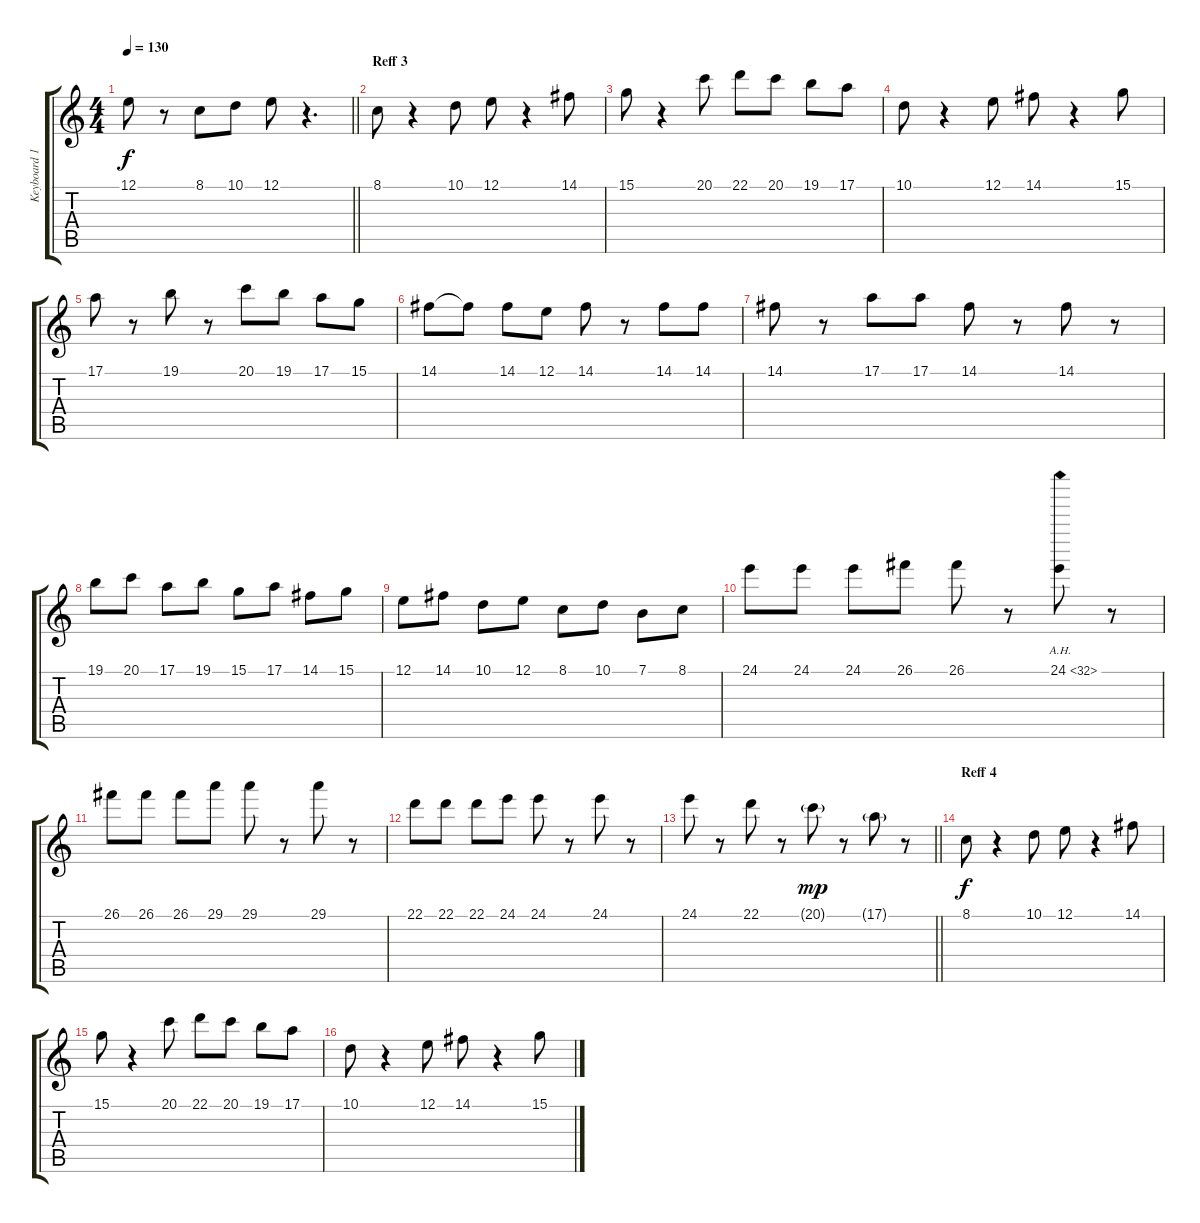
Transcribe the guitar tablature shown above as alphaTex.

\track ("Keyboard 1" "Keyboard 1") {instrument accordion}
\staff {score tabs}
\tuning (E4 B3 G3 D3 A2 E2) {hide}
\ts (4 4)
\tempo 130
\clef g2
\barLineRight lightlight
\ks c
12.1.8{dy f} r.8 8.1.8 10.1.8 12.1.8 r.4{d} |
\section ("" "Reff 3")
8.1.8{balance 3 instrument pad3polysynth} r.4 10.1.8 12.1.8 r.4 14.1.8 |
15.1.8 r.4 20.1.8 22.1.8 20.1.8 19.1.8 17.1.8 |
10.1.8 r.4 12.1.8 14.1.8 r.4 15.1.8 |
17.1.8 r.8 19.1.8 r.8 20.1.8 19.1.8 17.1.8 15.1.8 |
14.1.8 14.1{t}.8 14.1.8 12.1.8 14.1.8 r.8 14.1.8 14.1.8 |
14.1.8 r.8 17.1.8 17.1.8 14.1.8 r.8 14.1.8 r.8 |
19.1.8 20.1.8 17.1.8 19.1.8 15.1.8 17.1.8 14.1.8 15.1.8 |
12.1.8 14.1.8 10.1.8 12.1.8 8.1.8 10.1.8 7.1.8 8.1.8 |
24.1.8 24.1.8 24.1.8 26.1.8 26.1.8 r.8 24.1{ah 8}.8 r.8 |
26.1.8 26.1.8 26.1.8 29.1.8 29.1.8 r.8 29.1.8 r.8 |
22.1.8 22.1.8 22.1.8 24.1.8 24.1.8 r.8 24.1.8 r.8 |
\barLineRight lightlight
24.1.8 r.8 22.1.8 r.8 20.1{g}.8{dy mp} r.8 17.1{g}.8 r.8 |
\section ("" "Reff 4")
8.1.8{dy f} r.4 10.1.8 12.1.8 r.4 14.1.8 |
15.1.8 r.4 20.1.8 22.1.8 20.1.8 19.1.8 17.1.8 |
10.1.8 r.4 12.1.8 14.1.8 r.4 15.1.8
